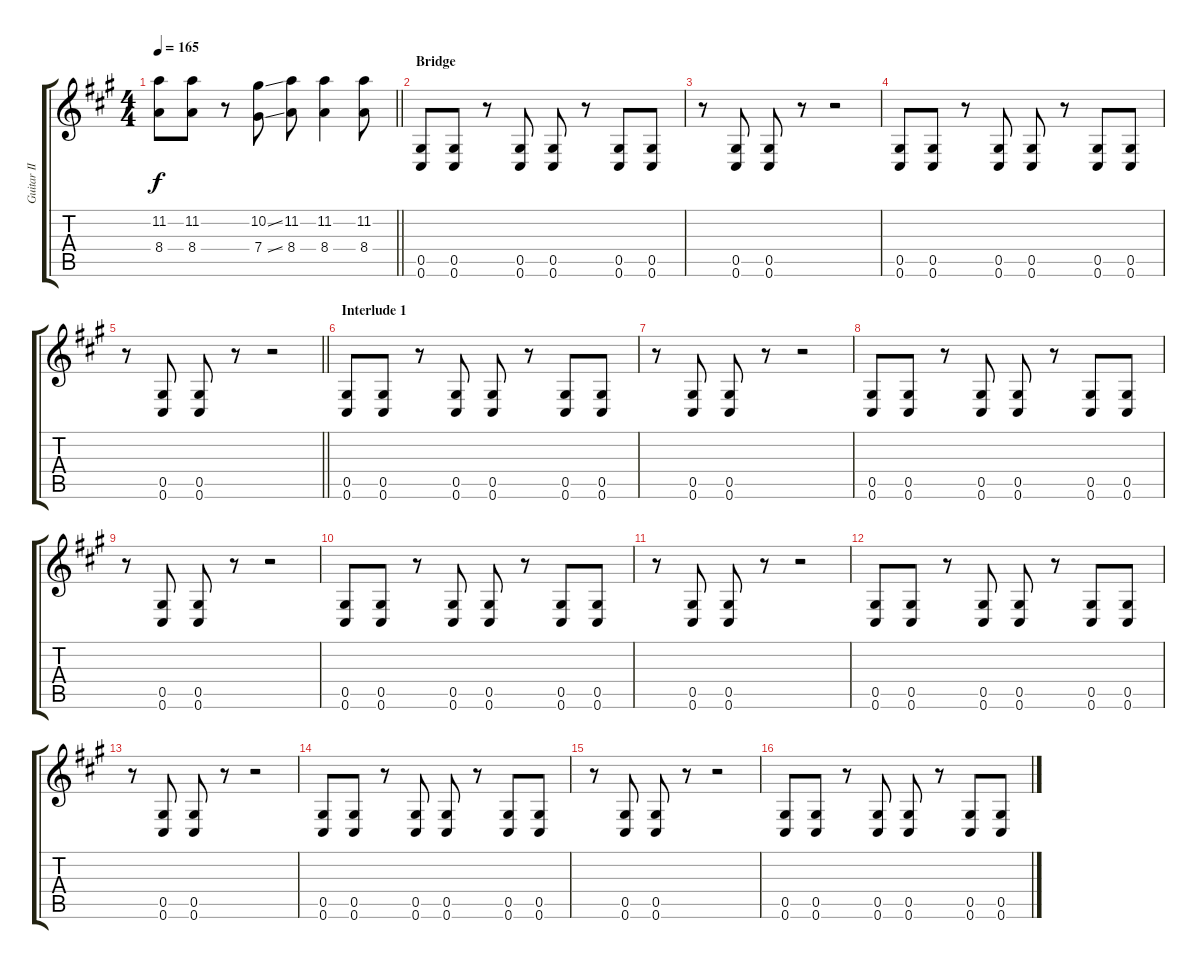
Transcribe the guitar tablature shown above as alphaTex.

\track ("Guitar II" "Guitar II") {instrument distortionguitar}
\staff {score tabs}
\tuning (Eb4 Bb3 Gb3 Db3 Ab2 Db2) {hide}
\ts (4 4)
\tempo 165
\clef g2
\barLineRight lightlight
\ks f#minor
(11.2 8.4).8{dy f} (11.2 8.4).8 r.8 (10.2{ss} 7.4{ss}).8 (11.2 8.4).8 (11.2 8.4).4 (11.2 8.4).8 |
\section ("" "Bridge")
(0.5 0.6).8 (0.5 0.6).8 r.8 (0.5 0.6).8 (0.5 0.6).8 r.8 (0.5 0.6).8 (0.5 0.6).8 |
r.8 (0.5 0.6).8 (0.5 0.6).8 r.8 r.2 |
(0.5 0.6).8 (0.5 0.6).8 r.8 (0.5 0.6).8 (0.5 0.6).8 r.8 (0.5 0.6).8 (0.5 0.6).8 |
\barLineRight lightlight
r.8 (0.5 0.6).8 (0.5 0.6).8 r.8 r.2 |
\section ("" "Interlude 1")
(0.5 0.6).8 (0.5 0.6).8 r.8 (0.5 0.6).8 (0.5 0.6).8 r.8 (0.5 0.6).8 (0.5 0.6).8 |
r.8 (0.5 0.6).8 (0.5 0.6).8 r.8 r.2 |
(0.5 0.6).8 (0.5 0.6).8 r.8 (0.5 0.6).8 (0.5 0.6).8 r.8 (0.5 0.6).8 (0.5 0.6).8 |
r.8 (0.5 0.6).8 (0.5 0.6).8 r.8 r.2 |
(0.5 0.6).8 (0.5 0.6).8 r.8 (0.5 0.6).8 (0.5 0.6).8 r.8 (0.5 0.6).8 (0.5 0.6).8 |
r.8 (0.5 0.6).8 (0.5 0.6).8 r.8 r.2 |
(0.5 0.6).8 (0.5 0.6).8 r.8 (0.5 0.6).8 (0.5 0.6).8 r.8 (0.5 0.6).8 (0.5 0.6).8 |
r.8 (0.5 0.6).8 (0.5 0.6).8 r.8 r.2 |
(0.5 0.6).8 (0.5 0.6).8 r.8 (0.5 0.6).8 (0.5 0.6).8 r.8 (0.5 0.6).8 (0.5 0.6).8 |
r.8 (0.5 0.6).8 (0.5 0.6).8 r.8 r.2 |
(0.5 0.6).8 (0.5 0.6).8 r.8 (0.5 0.6).8 (0.5 0.6).8 r.8 (0.5 0.6).8 (0.5 0.6).8
